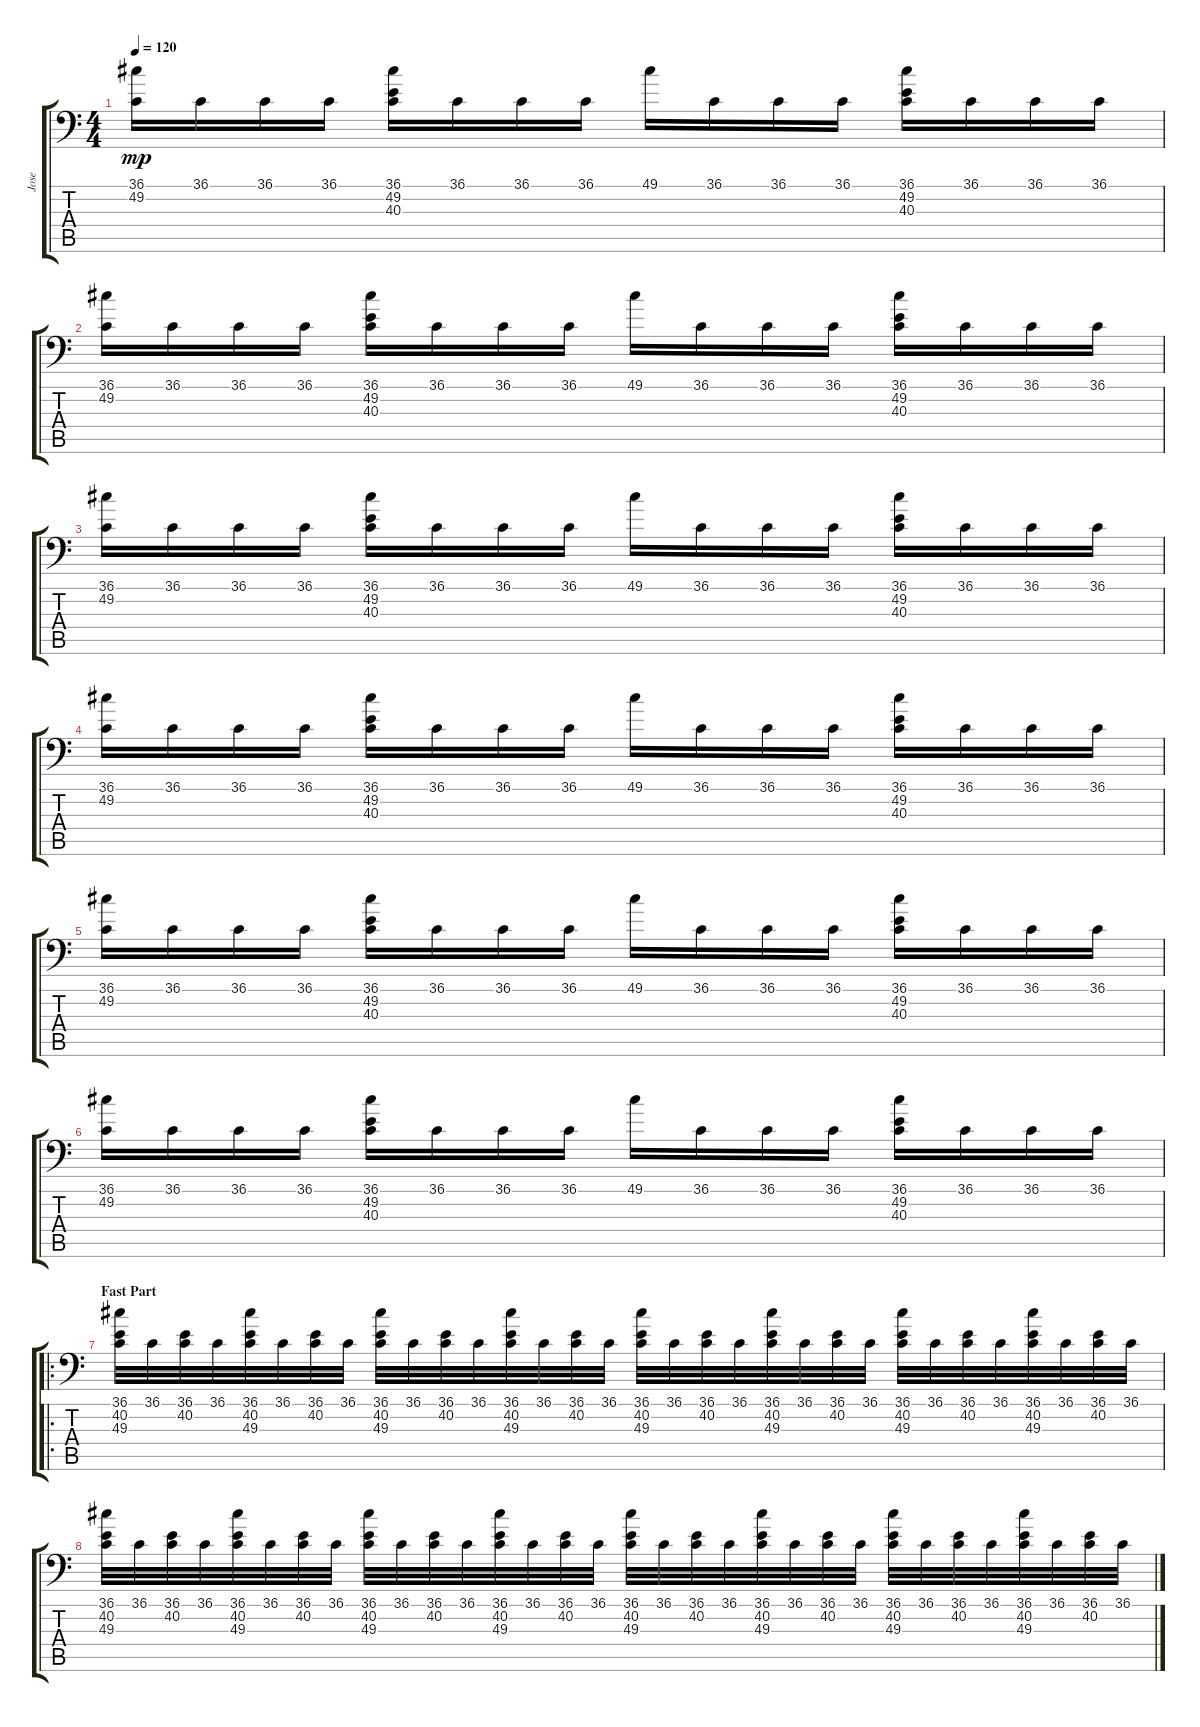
\track ("Jose" "Jose") {instrument acousticgrandpiano}
\staff {score tabs}
\tuning (C-1 C-1 C-1 C-1 C-1 C-1) {hide}
\ts (4 4)
\tempo 120
\clef f4
\ks c
(36.1 49.2).16{dy mp} 36.1.16 36.1.16 36.1.16 (36.1 49.2 40.3).16 36.1.16 36.1.16 36.1.16 49.1.16 36.1.16 36.1.16 36.1.16 (36.1 49.2 40.3).16 36.1.16 36.1.16 36.1.16 |
(36.1 49.2).16 36.1.16 36.1.16 36.1.16 (36.1 49.2 40.3).16 36.1.16 36.1.16 36.1.16 49.1.16 36.1.16 36.1.16 36.1.16 (36.1 49.2 40.3).16 36.1.16 36.1.16 36.1.16 |
(36.1 49.2).16 36.1.16 36.1.16 36.1.16 (36.1 49.2 40.3).16 36.1.16 36.1.16 36.1.16 49.1.16 36.1.16 36.1.16 36.1.16 (36.1 49.2 40.3).16 36.1.16 36.1.16 36.1.16 |
(36.1 49.2).16 36.1.16 36.1.16 36.1.16 (36.1 49.2 40.3).16 36.1.16 36.1.16 36.1.16 49.1.16 36.1.16 36.1.16 36.1.16 (36.1 49.2 40.3).16 36.1.16 36.1.16 36.1.16 |
(36.1 49.2).16 36.1.16 36.1.16 36.1.16 (36.1 49.2 40.3).16 36.1.16 36.1.16 36.1.16 49.1.16 36.1.16 36.1.16 36.1.16 (36.1 49.2 40.3).16 36.1.16 36.1.16 36.1.16 |
(36.1 49.2).16 36.1.16 36.1.16 36.1.16 (36.1 49.2 40.3).16 36.1.16 36.1.16 36.1.16 49.1.16 36.1.16 36.1.16 36.1.16 (36.1 49.2 40.3).16 36.1.16 36.1.16 36.1.16 |
\ro
\section ("" "Fast Part")
(36.1 40.2 49.3).32 36.1.32 (36.1 40.2).32 36.1.32 (36.1 40.2 49.3).32 36.1.32 (36.1 40.2).32 36.1.32 (36.1 40.2 49.3).32 36.1.32 (36.1 40.2).32 36.1.32 (36.1 40.2 49.3).32 36.1.32 (36.1 40.2).32 36.1.32 (36.1 40.2 49.3).32 36.1.32 (36.1 40.2).32 36.1.32 (36.1 40.2 49.3).32 36.1.32 (36.1 40.2).32 36.1.32 (36.1 40.2 49.3).32 36.1.32 (36.1 40.2).32 36.1.32 (36.1 40.2 49.3).32 36.1.32 (36.1 40.2).32 36.1.32 |
(36.1 40.2 49.3).32 36.1.32 (36.1 40.2).32 36.1.32 (36.1 40.2 49.3).32 36.1.32 (36.1 40.2).32 36.1.32 (36.1 40.2 49.3).32 36.1.32 (36.1 40.2).32 36.1.32 (36.1 40.2 49.3).32 36.1.32 (36.1 40.2).32 36.1.32 (36.1 40.2 49.3).32 36.1.32 (36.1 40.2).32 36.1.32 (36.1 40.2 49.3).32 36.1.32 (36.1 40.2).32 36.1.32 (36.1 40.2 49.3).32 36.1.32 (36.1 40.2).32 36.1.32 (36.1 40.2 49.3).32 36.1.32 (36.1 40.2).32 36.1.32
